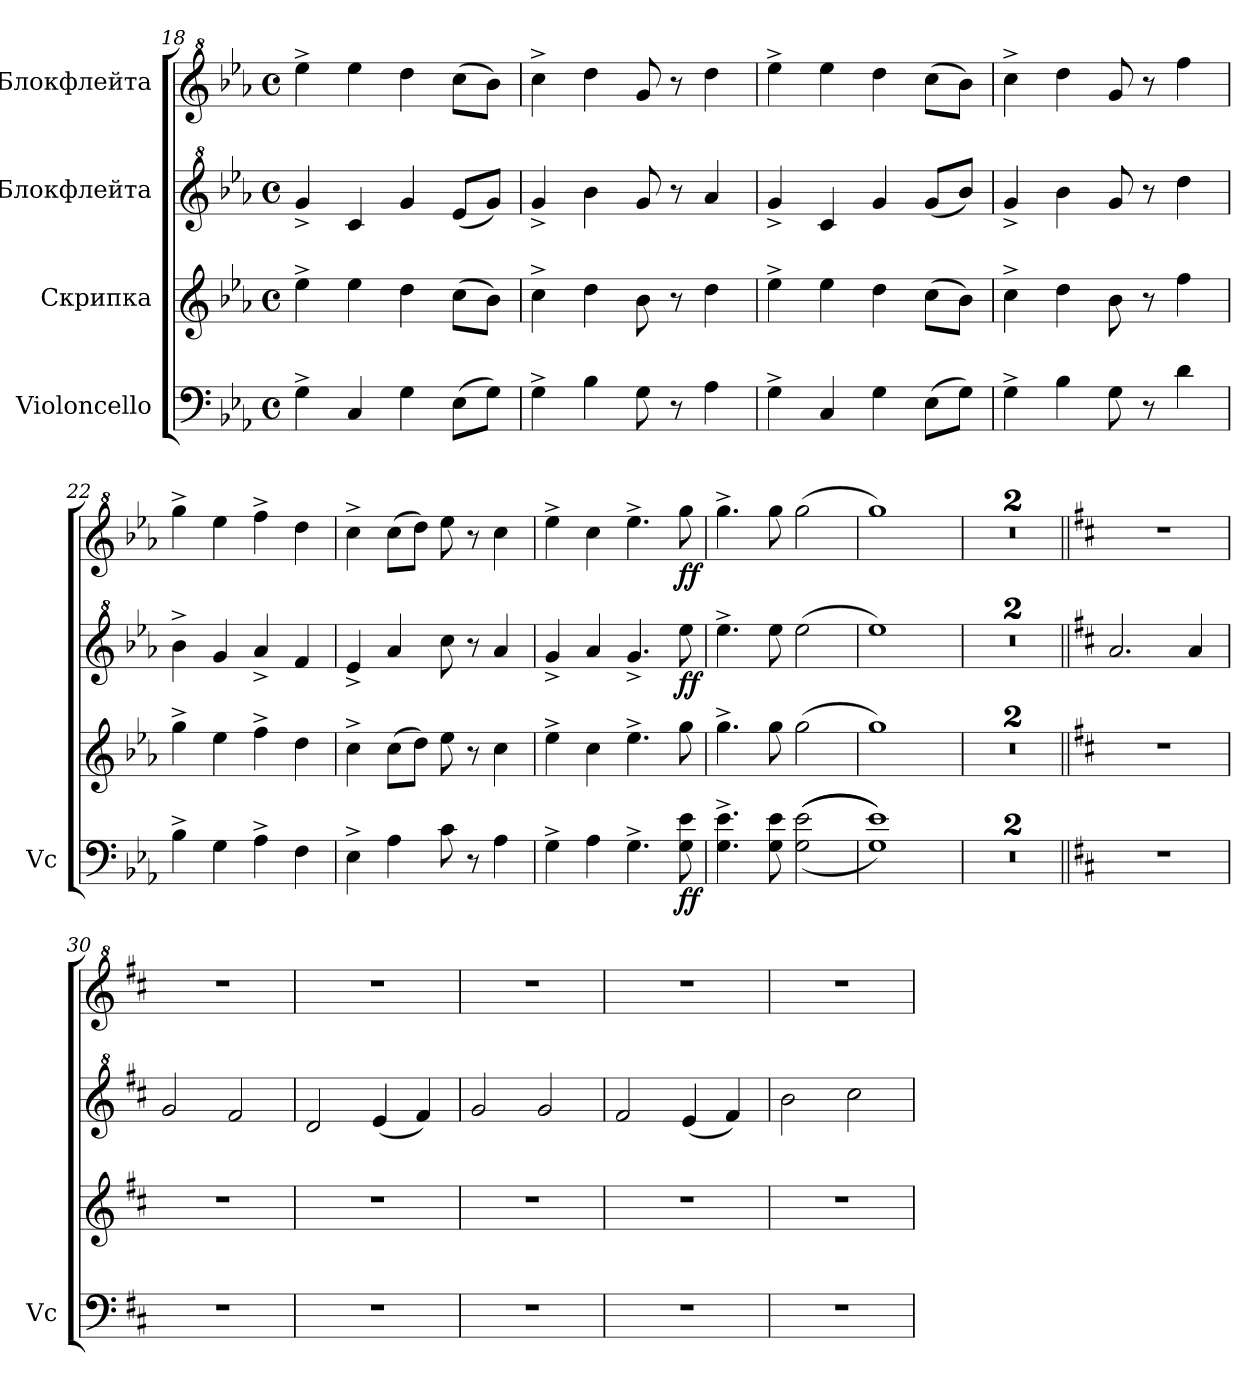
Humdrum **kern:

**kern	**dynam	**kern	**kern	**dynam	**kern	**dynam
*part4	*part4	*part3	*part2	*part2	*part1	*part1
*staff4	*staff4	*staff3	*staff2	*staff2	*staff1	*staff1
*I"Violoncello	*	*I"Скрипка	*I"Блокфлейта	*	*I"Блокфлейта	*
*I'Vc	*	*	*	*	*	*
*clefF4	*	*clefG2	*clefG^2	*	*clefG^2	*
*k[b-e-a-]	*	*k[b-e-a-]	*k[b-e-a-]	*	*k[b-e-a-]	*
*M4/4	*	*M4/4	*M4/4	*	*M4/4	*
*met(c)	*	*met(c)	*met(c)	*	*met(c)	*
=18	=18	=18	=18	=18	=18	=18
4G^\	.	4ee-^\	4gg^/	.	4eee-^\	.
4C/	.	4ee-\	4cc/	.	4eee-\	.
4G\	.	4dd\	4gg/	.	4ddd\	.
(>8E-\L	.	(>8cc\L	(<8ee-/L	.	(>8ccc\L	.
8G\J)	.	8b-\J)	8gg/J)	.	8bb-\J)	.
=19	=19	=19	=19	=19	=19	=19
4G^\	.	4cc^\	4gg^/	.	4ccc^\	.
4B-\	.	4dd\	4bb-\	.	4ddd\	.
8G\	.	8b-\	8gg/	.	8gg/	.
8r	.	8r	8r	.	8r	.
4A-\	.	4dd\	4aa-/	.	4ddd\	.
!!LO:PB:g=z
=20	=20	=20	=20	=20	=20	=20
4G^\	.	4ee-^\	4gg^/	.	4eee-^\	.
4C/	.	4ee-\	4cc/	.	4eee-\	.
4G\	.	4dd\	4gg/	.	4ddd\	.
(>8E-\L	.	(>8cc\L	(<8gg/L	.	(>8ccc\L	.
8G\J)	.	8b-\J)	8bb-/J)	.	8bb-\J)	.
=21	=21	=21	=21	=21	=21	=21
4G^\	.	4cc^\	4gg^/	.	4ccc^\	.
4B-\	.	4dd\	4bb-\	.	4ddd\	.
8G\	.	8b-\	8gg/	.	8gg/	.
8r	.	8r	8r	.	8r	.
4d\	.	4ff\	4ddd\	.	4fff\	.
=22	=22	=22	=22	=22	=22	=22
4B-^\	.	4gg^\	4bb-^\	.	4ggg^\	.
4G\	.	4ee-\	4gg/	.	4eee-\	.
4A-^\	.	4ff^\	4aa-^/	.	4fff^\	.
4F\	.	4dd\	4ff/	.	4ddd\	.
=23	=23	=23	=23	=23	=23	=23
4E-^\	.	4cc^\	4ee-^/	.	4ccc^\	.
4A-\	.	(>8cc\L	4aa-/	.	(>8ccc\L	.
.	.	8dd\J)	.	.	8ddd\J)	.
8c\	.	8ee-\	8ccc\	.	8eee-\	.
8r	.	8r	8r	.	8r	.
4A-\	.	4cc\	4aa-/	.	4ccc\	.
=24	=24	=24	=24	=24	=24	=24
4G^\	.	4ee-^\	4gg^/	.	4eee-^\	.
4A-\	.	4cc\	4aa-/	.	4ccc\	.
4.G^\	.	4.ee-^\	4.gg^/	.	4.eee-^\	.
!	!LO:DY:b	!	!	!LO:DY:b	!	!LO:DY:b
8G\ 8e-\	ff	8gg\	8eee-\	ff	8ggg\	ff
=25	=25	=25	=25	=25	=25	=25
4.G\^ 4.e-\^	.	4.gg^\	4.eee-^\	.	4.ggg^\	.
8G\ 8e-\	.	8gg\	8eee-\	.	8ggg\	.
(>(>(>(>2G\ 2e-\	.	(>2gg\	(>2eee-\	.	(>2ggg\	.
=26	=26	=26	=26	=26	=26	=26
1G 1e-))))	.	1gg)	1eee-)	.	1ggg)	.
=27	=27	=27	=27	=27	=27	=27
1r	.	1r	1r	.	1r	.
=28	=28	=28	=28	=28	=28	=28
1r	.	1r	1r	.	1r	.
!!LO:LB:g=z
=29||	=29||	=29||	=29||	=29||	=29||	=29||
*k[f#c#]	*	*k[f#c#]	*k[f#c#]	*	*k[f#c#]	*
1r	.	1r	2.aa/	.	1r	.
.	.	.	4aa/	.	.	.
=30	=30	=30	=30	=30	=30	=30
1r	.	1r	2gg/	.	1r	.
.	.	.	2ff#/	.	.	.
=31	=31	=31	=31	=31	=31	=31
1r	.	1r	2dd/	.	1r	.
.	.	.	(<4ee/	.	.	.
.	.	.	4ff#/)	.	.	.
=32	=32	=32	=32	=32	=32	=32
1r	.	1r	2gg/	.	1r	.
.	.	.	2gg/	.	.	.
=33	=33	=33	=33	=33	=33	=33
1r	.	1r	2ff#/	.	1r	.
.	.	.	(<4ee/	.	.	.
.	.	.	4ff#/)	.	.	.
=34	=34	=34	=34	=34	=34	=34
1r	.	1r	2bb\	.	1r	.
.	.	.	2ccc#\	.	.	.
=	=	=	=	=	=	=
*-	*-	*-	*-	*-	*-	*-
